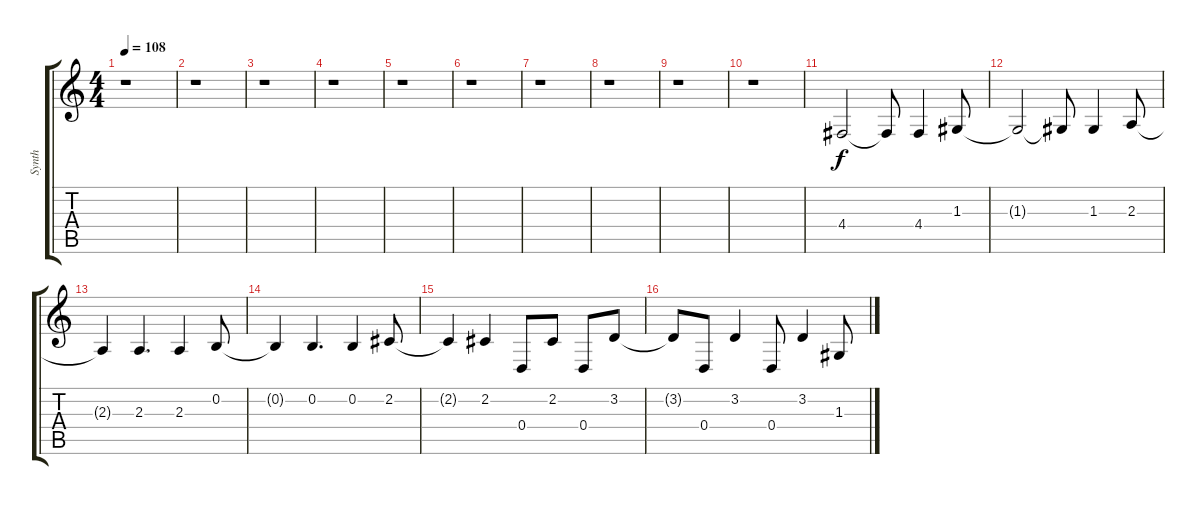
\track ("Synth" "Synth") {instrument synthstrings2}
\staff {score tabs}
\tuning (E4 B3 G3 D3 A2 E2) {hide}
\ts (4 4)
\tempo 108
\clef g2
\ks c
r.1{dy f} |
r.1 |
r.1 |
r.1 |
r.1 |
r.1 |
r.1 |
r.1 |
r.1 |
r.1 |
4.4.2 4.4{t}.8 4.4.4 1.3.8 |
1.3{t}.2 1.3{t}.8 1.3.4 2.3.8 |
2.3{t}.4 2.3.4{d} 2.3.4 0.2.8 |
0.2{t}.4 0.2.4{d} 0.2.4 2.2.8 |
2.2{t}.4 2.2.4 0.4.8 2.2.8 0.4.8 3.2.8 |
3.2{t}.8 0.4.8 3.2.4 0.4.8 3.2.4 1.3.8
